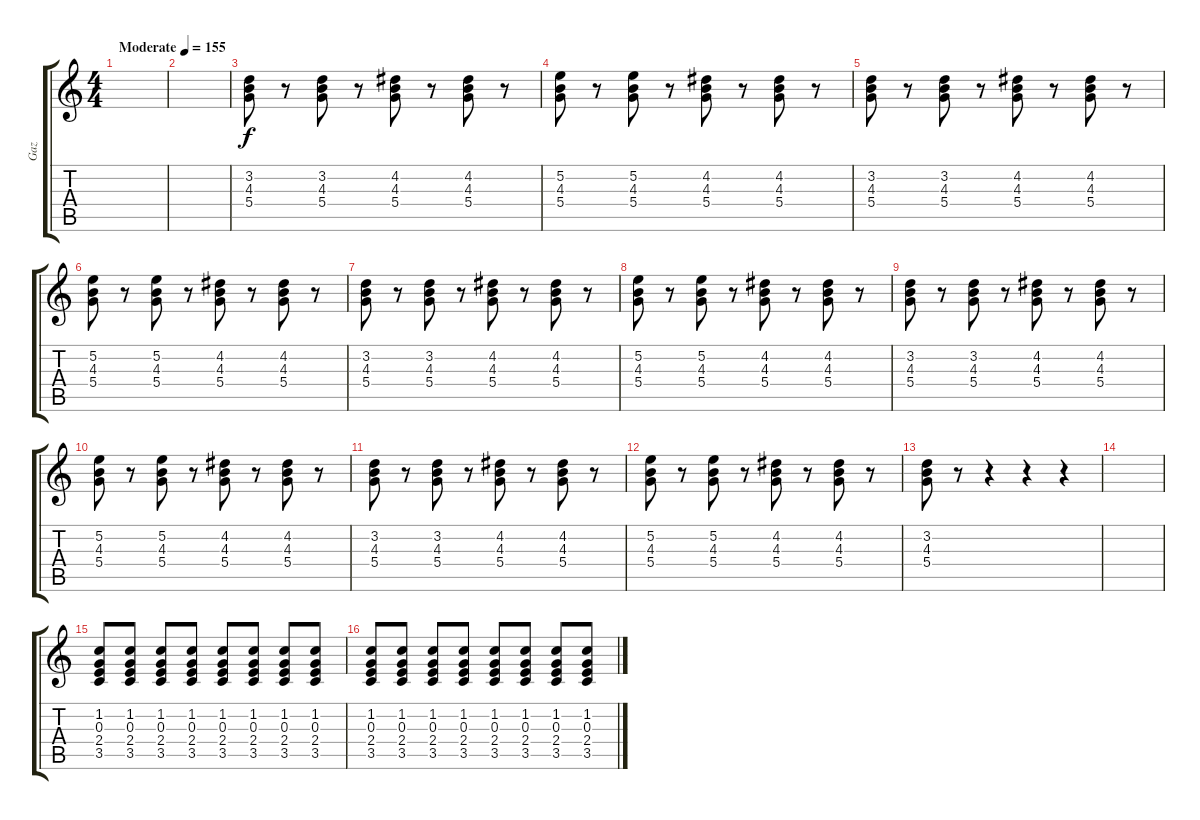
\track ("Gaz" "Gaz") {instrument distortionguitar}
\staff {score tabs}
\tuning (E4 B3 G3 D3 A2 E2) {hide}
\ts (4 4)
\tempo (155 "Moderate")
\clef g2
\ks c
|
|
(3.2 4.3 5.4).8 r.8 (3.2 4.3 5.4).8 r.8 (4.2 4.3 5.4).8 r.8 (4.2 4.3 5.4).8 r.8 |
(5.2 4.3 5.4).8 r.8 (5.2 4.3 5.4).8 r.8 (4.2 4.3 5.4).8 r.8 (4.2 4.3 5.4).8 r.8 |
(3.2 4.3 5.4).8 r.8 (3.2 4.3 5.4).8 r.8 (4.2 4.3 5.4).8 r.8 (4.2 4.3 5.4).8 r.8 |
(5.2 4.3 5.4).8 r.8 (5.2 4.3 5.4).8 r.8 (4.2 4.3 5.4).8 r.8 (4.2 4.3 5.4).8 r.8 |
(3.2 4.3 5.4).8 r.8 (3.2 4.3 5.4).8 r.8 (4.2 4.3 5.4).8 r.8 (4.2 4.3 5.4).8 r.8 |
(5.2 4.3 5.4).8 r.8 (5.2 4.3 5.4).8 r.8 (4.2 4.3 5.4).8 r.8 (4.2 4.3 5.4).8 r.8 |
(3.2 4.3 5.4).8 r.8 (3.2 4.3 5.4).8 r.8 (4.2 4.3 5.4).8 r.8 (4.2 4.3 5.4).8 r.8 |
(5.2 4.3 5.4).8 r.8 (5.2 4.3 5.4).8 r.8 (4.2 4.3 5.4).8 r.8 (4.2 4.3 5.4).8 r.8 |
(3.2 4.3 5.4).8 r.8 (3.2 4.3 5.4).8 r.8 (4.2 4.3 5.4).8 r.8 (4.2 4.3 5.4).8 r.8 |
(5.2 4.3 5.4).8 r.8 (5.2 4.3 5.4).8 r.8 (4.2 4.3 5.4).8 r.8 (4.2 4.3 5.4).8 r.8 |
(3.2 4.3 5.4).8 r.8 r.4 r.4 r.4 |
|
(1.2 0.3 2.4 3.5).8 (1.2 0.3 2.4 3.5).8 (1.2 0.3 2.4 3.5).8 (1.2 0.3 2.4 3.5).8 (1.2 0.3 2.4 3.5).8 (1.2 0.3 2.4 3.5).8 (1.2 0.3 2.4 3.5).8 (1.2 0.3 2.4 3.5).8 |
(1.2 0.3 2.4 3.5).8 (1.2 0.3 2.4 3.5).8 (1.2 0.3 2.4 3.5).8 (1.2 0.3 2.4 3.5).8 (1.2 0.3 2.4 3.5).8 (1.2 0.3 2.4 3.5).8 (1.2 0.3 2.4 3.5).8 (1.2 0.3 2.4 3.5).8
